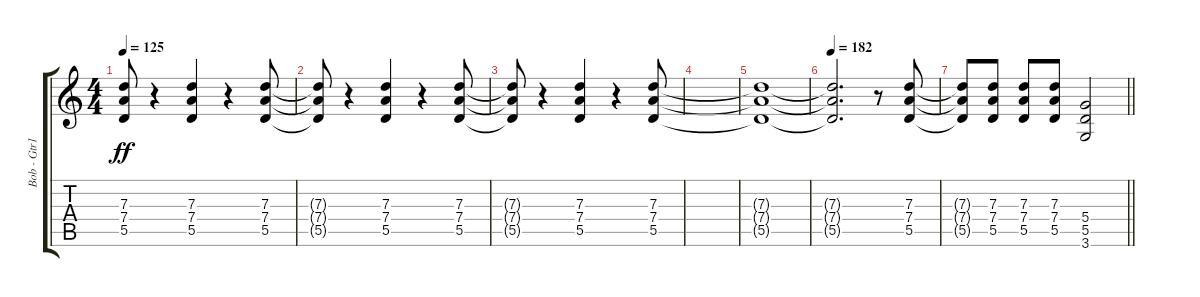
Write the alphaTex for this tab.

\track ("Bob - Gtr1" "Bob - Gtr1") {instrument overdrivenguitar}
\staff {score tabs}
\tuning (E4 B3 G3 D3 A2 E2) {hide}
\ts (4 4)
\tempo 125
\clef g2
\ks c
(7.3{t} 7.4{t} 5.5{t}).8{dy ff} r.4 (7.3 7.4 5.5).4 r.4 (7.3 7.4 5.5).8 |
(7.3{t} 7.4{t} 5.5{t}).8 r.4 (7.3 7.4 5.5).4 r.4 (7.3 7.4 5.5).8 |
(7.3{t} 7.4{t} 5.5{t}).8 r.4 (7.3 7.4 5.5).4 r.4 (7.3 7.4 5.5).8 |
|
(7.3{t} 7.4{t} 5.5{t}).1 |
\tempo 182
(7.3{t} 7.4{t} 5.5{t}).2{d} r.8 (7.3 7.4 5.5).8 |
\barLineRight lightlight
(7.3{t} 7.4{t} 5.5{t}).8 (7.3 7.4 5.5).8 (7.3 7.4 5.5).8 (7.3 7.4 5.5).8 (5.4 5.5 3.6).2
